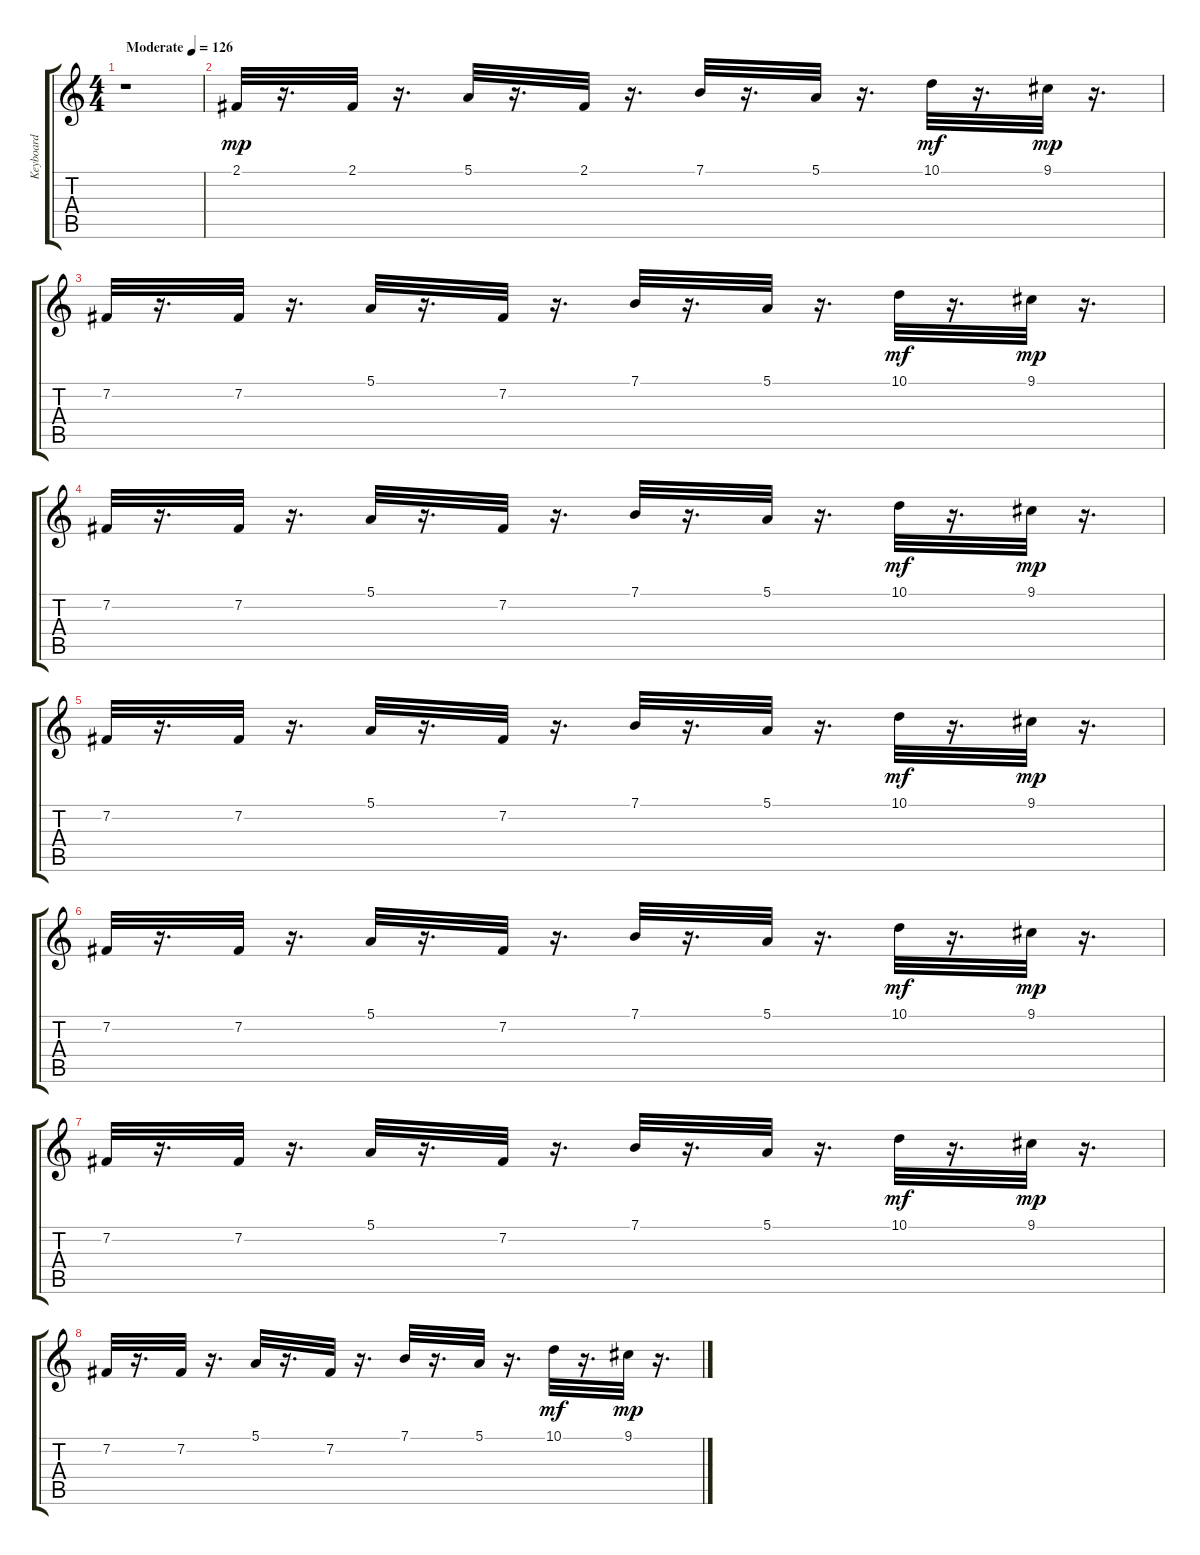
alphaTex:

\track ("Keyboard" "Keyboard") {instrument lead8bassandlead}
\staff {score tabs}
\tuning (E4 B3 G3 D3 A2 E2) {hide}
\ts (4 4)
\tempo (126 "Moderate")
\clef g2
\ks c
r.1{dy mp instrument lead8bassandlead} |
2.1.32 r.16{d} 2.1.32 r.16{d} 5.1.32 r.16{d} 2.1.32 r.16{d} 7.1.32 r.16{d} 5.1.32 r.16{d} 10.1.32{dy mf} r.16{d} 9.1.32{dy mp} r.16{d} |
7.2.32 r.16{d} 7.2.32 r.16{d} 5.1.32 r.16{d} 7.2.32 r.16{d} 7.1.32 r.16{d} 5.1.32 r.16{d} 10.1.32{dy mf} r.16{d} 9.1.32{dy mp} r.16{d} |
7.2.32 r.16{d} 7.2.32 r.16{d} 5.1.32 r.16{d} 7.2.32 r.16{d} 7.1.32 r.16{d} 5.1.32 r.16{d} 10.1.32{dy mf} r.16{d} 9.1.32{dy mp} r.16{d} |
7.2.32 r.16{d} 7.2.32 r.16{d} 5.1.32 r.16{d} 7.2.32 r.16{d} 7.1.32 r.16{d} 5.1.32 r.16{d} 10.1.32{dy mf} r.16{d} 9.1.32{dy mp} r.16{d} |
7.2.32 r.16{d} 7.2.32 r.16{d} 5.1.32 r.16{d} 7.2.32 r.16{d} 7.1.32 r.16{d} 5.1.32 r.16{d} 10.1.32{dy mf} r.16{d} 9.1.32{dy mp} r.16{d} |
7.2.32 r.16{d} 7.2.32 r.16{d} 5.1.32 r.16{d} 7.2.32 r.16{d} 7.1.32 r.16{d} 5.1.32 r.16{d} 10.1.32{dy mf} r.16{d} 9.1.32{dy mp} r.16{d} |
7.2.32 r.16{d} 7.2.32 r.16{d} 5.1.32 r.16{d} 7.2.32 r.16{d} 7.1.32 r.16{d} 5.1.32 r.16{d} 10.1.32{dy mf} r.16{d} 9.1.32{dy mp} r.16{d}
